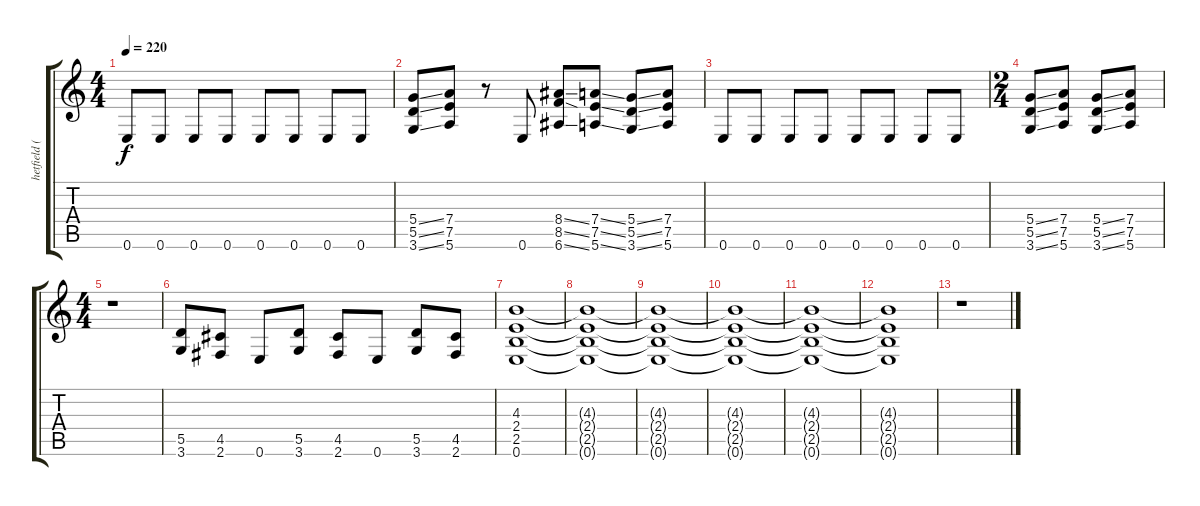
\track ("hetfield (dist.)" "hetfield (") {instrument distortionguitar}
\staff {score tabs}
\tuning (E4 B3 G3 D3 A2 E2) {hide}
\ts (4 4)
\tempo 220
\clef g2
\ks c
0.6.8{dy f} 0.6.8 0.6.8 0.6.8 0.6.8 0.6.8 0.6.8 0.6.8 |
(5.4{ss} 5.5{ss} 3.6{ss}).8 (7.4 7.5 5.6).8 r.8 0.6.8 (8.4{ss} 8.5{ss} 6.6{ss}).8 (7.4{ss} 7.5{ss} 5.6{ss}).8 (5.4{ss} 5.5{ss} 3.6{ss}).8 (7.4 7.5 5.6).8 |
0.6.8 0.6.8 0.6.8 0.6.8 0.6.8 0.6.8 0.6.8 0.6.8 |
\ts (2 4)
(5.4{ss} 5.5{ss} 3.6{ss}).8 (7.4 7.5 5.6).8 (5.4{ss} 5.5{ss} 3.6{ss}).8 (7.4 7.5 5.6).8 |
\ts (4 4)
r.1 |
(5.5 3.6).8 (4.5 2.6).8 0.6.8 (5.5 3.6).8 (4.5 2.6).8 0.6.8 (5.5 3.6).8 (4.5 2.6).8 |
(4.3 2.4 2.5 0.6).1 |
(4.3{t} 2.4{t} 2.5{t} 0.6{t}).1 |
(4.3{t} 2.4{t} 2.5{t} 0.6{t}).1 |
(4.3{t} 2.4{t} 2.5{t} 0.6{t}).1 |
(4.3{t} 2.4{t} 2.5{t} 0.6{t}).1{volume 0} |
(4.3{t} 2.4{t} 2.5{t} 0.6{t}).1 |
r.1
